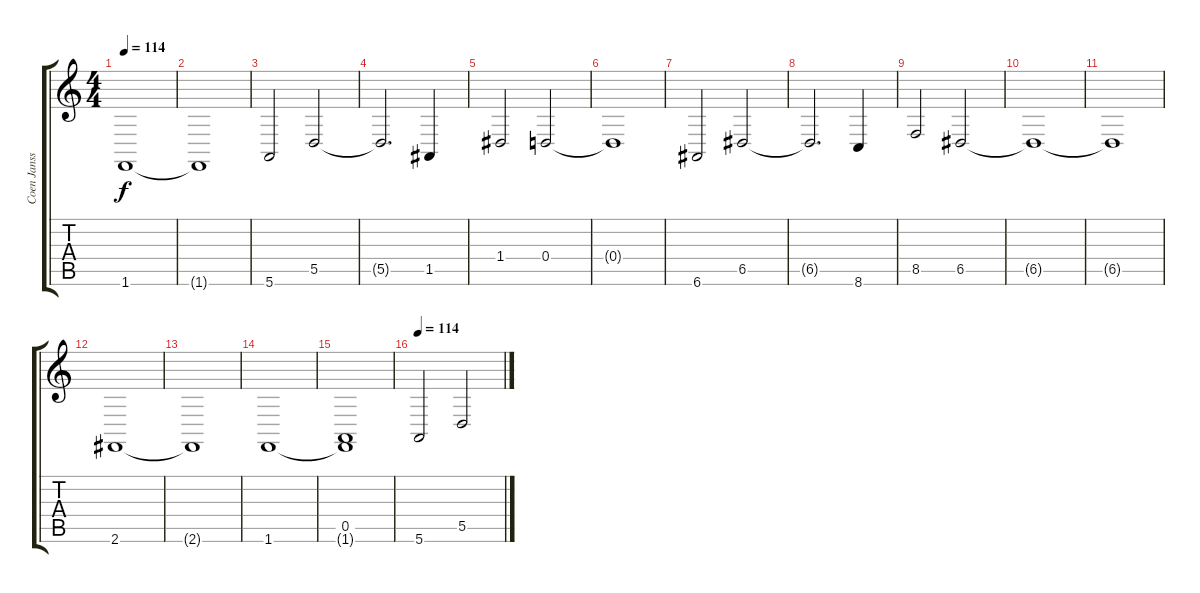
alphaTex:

\track ("Coen Janssen" "Coen Janss") {instrument synthstrings2}
\staff {score tabs}
\tuning (E4 B3 G3 D3 A2 E2) {hide}
\ts (4 4)
\tempo 114
\clef g2
\ks c
1.6.1{dy f} |
1.6{t}.1 |
5.6.2 5.5.2 |
5.5{t}.2{d} 1.5.4 |
1.4.2 0.4.2 |
0.4{t}.1 |
6.6.2 6.5.2 |
6.5{t}.2{d} 8.6.4 |
8.5.2 6.5.2 |
6.5{t}.1 |
6.5{t}.1 |
2.6.1 |
2.6{t}.1 |
1.6.1 |
(0.5 1.6{t}).1 |
\tempo 114
5.6.2 5.5.2
